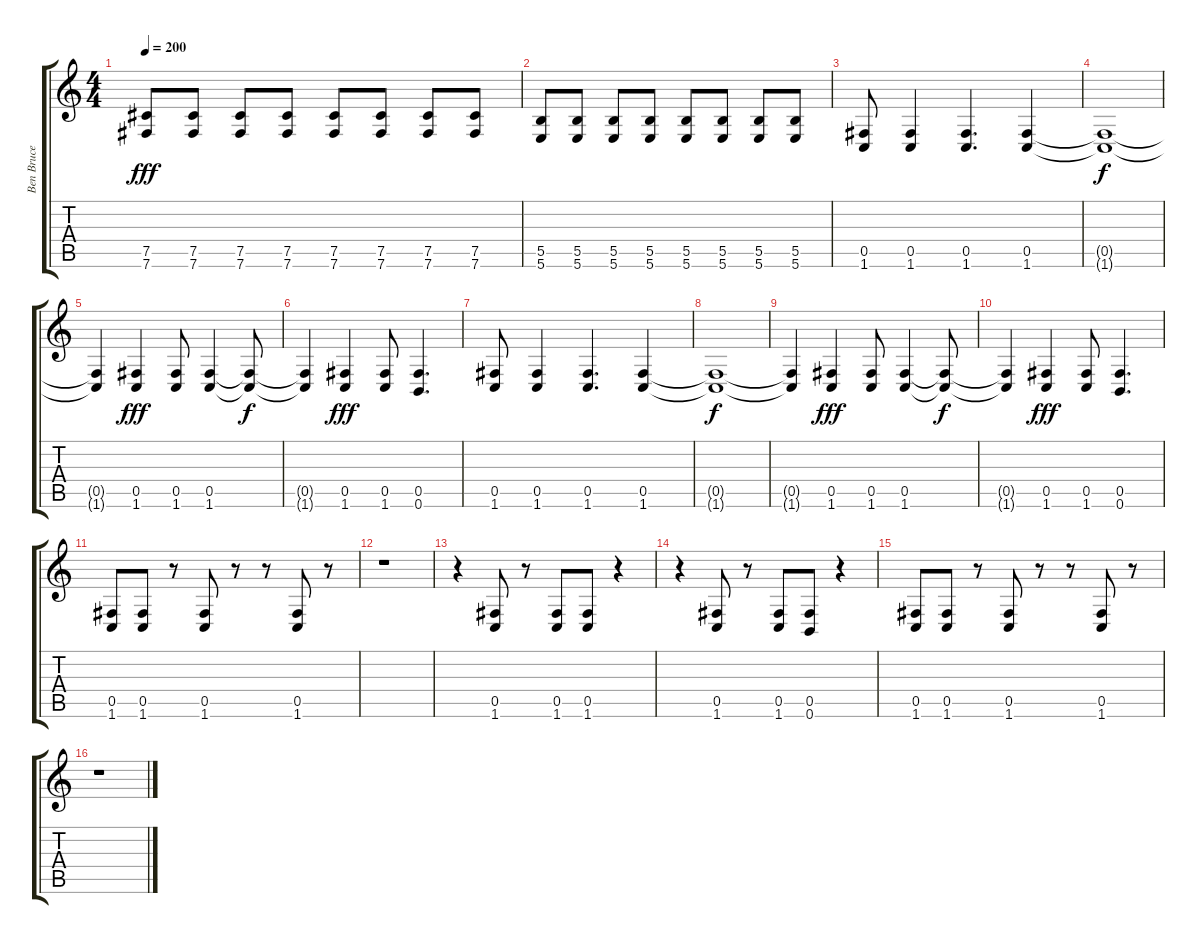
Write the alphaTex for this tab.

\track ("Ben Bruce" "Ben Bruce") {instrument distortionguitar}
\staff {score tabs}
\tuning (Db4 Ab3 E3 B2 Gb2 B1) {hide}
\ts (4 4)
\tempo 200
\clef g2
\ks c
(7.5 7.6).8{dy fff} (7.5 7.6).8 (7.5 7.6).8 (7.5 7.6).8 (7.5 7.6).8 (7.5 7.6).8 (7.5 7.6).8 (7.5 7.6).8 |
(5.5 5.6).8 (5.5 5.6).8 (5.5 5.6).8 (5.5 5.6).8 (5.5 5.6).8 (5.5 5.6).8 (5.5 5.6).8 (5.5 5.6).8 |
(0.5 1.6).8 (0.5 1.6).4 (0.5 1.6).4{d} (0.5 1.6).4 |
(0.5{t} 1.6{t}).1{dy f} |
(0.5{t} 1.6{t}).4 (0.5 1.6).4{dy fff} (0.5 1.6).8 (0.5 1.6).4 (0.5{t} 1.6{t}).8{dy f} |
(0.5{t} 1.6{t}).4 (0.5 1.6).4{dy fff} (0.5 1.6).8 (0.5 0.6).4{d} |
(0.5 1.6).8 (0.5 1.6).4 (0.5 1.6).4{d} (0.5 1.6).4 |
(0.5{t} 1.6{t}).1{dy f} |
(0.5{t} 1.6{t}).4 (0.5 1.6).4{dy fff} (0.5 1.6).8 (0.5 1.6).4 (0.5{t} 1.6{t}).8{dy f} |
(0.5{t} 1.6{t}).4 (0.5 1.6).4{dy fff} (0.5 1.6).8 (0.5 0.6).4{d} |
(0.5 1.6).8 (0.5 1.6).8 r.8 (0.5 1.6).8 r.8 r.8 (0.5 1.6).8 r.8 |
r.1 |
r.4 (0.5 1.6).8 r.8 (0.5 1.6).8 (0.5 1.6).8 r.4 |
r.4 (0.5 1.6).8 r.8 (0.5 1.6).8 (0.5 0.6).8 r.4 |
(0.5 1.6).8 (0.5 1.6).8 r.8 (0.5 1.6).8 r.8 r.8 (0.5 1.6).8 r.8 |
r.1
